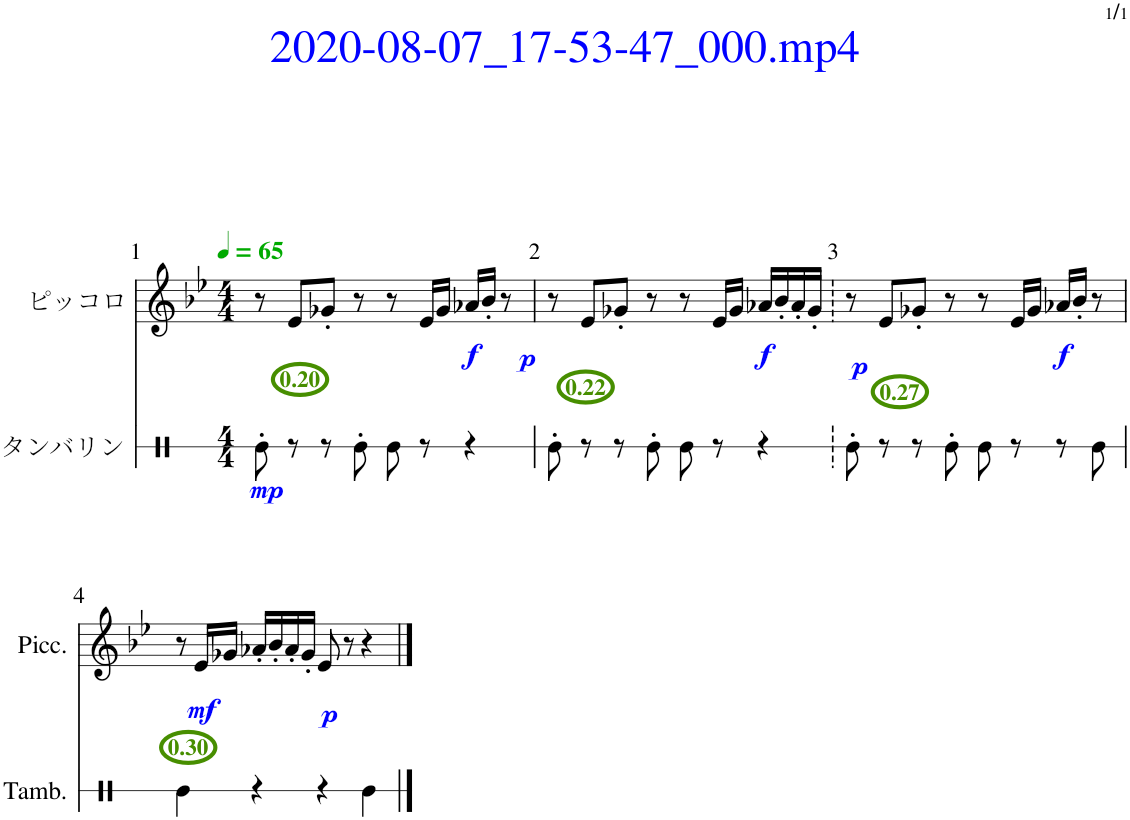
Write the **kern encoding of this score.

**kern	**dynam	**kern	**dynam
*part2	*part2	*part1	*part1
*staff2	*staff2	*staff1	*staff1
*I"タンバリン	*	*I"ピッコロ	*
*stria1	*	*	*
*clefX	*	*clefG2	*
*	*	*Trd-7c-12	*
*k[]	*	*k[b-e-]	*
*M4/4	*	*M4/4	*
*MM65	*	*MM65	*
=1	=1	=1	=1
!	!LO:DY:b	!	!
8Re'\	mp	8r	.
!	!	!LO:TX:b:B:color=#478E00:t=0.20	!
8r	.	8e-/L	.
8r	.	8g-X'/J	.
8Re'\	.	8r	.
8Re\	.	8r	.
8r	.	16e-/LL	.
.	.	16g-/JJ	.
!	!	!	!LO:DY:b
4r	.	16a-X/LL	f
.	.	16b-'/JJ	.
.	.	8r	.
=2	=2	=2	=2
!	!	!LO:TX:b:B:color=#478E00:t=0.22	!
!	!	!	!LO:DY:b
8Re'\	.	8r	p
8r	.	8e-/L	.
8r	.	8g-X'/J	.
8Re'\	.	8r	.
8Re\	.	8r	.
8r	.	16e-/LL	.
.	.	16g-/JJ	.
!	!	!	!LO:DY:b
4r	.	16a-X/LL	f
.	.	16b-'/	.
.	.	16a-'/	.
.	.	16g-'/JJ	.
=3	=3	=3	=3
!	!	!LO:TX:b:B:color=#478E00:t=0.27	!
!	!	!	!LO:DY:b
8Re'\	.	8r	p
8r	.	8e-/L	.
8r	.	8g-X'/J	.
8Re'\	.	8r	.
8Re\	.	8r	.
8r	.	16e-/LL	.
.	.	16g-/JJ	.
!	!	!	!LO:DY:b
8r	.	16a-X/LL	f
.	.	16b-'/JJ	.
8Re\	.	8r	.
!!LO:LB:g=z
=4	=4	=4	=4
!	!	!LO:TX:b:B:color=#478E00:t=0.30	!
4Re\	.	8r	.
!	!	!	!LO:DY:b
.	.	16e-/LL	mf
.	.	16g-X/JJ	.
4r	.	16a-X'/LL	.
.	.	16b-'/	.
.	.	16a-'/	.
.	.	16g-'/JJ	.
!	!	!	!LO:DY:b
4r	.	8e-/	p
.	.	8r	.
4Re\	.	4r	.
==	==	==	==
*-	*-	*-	*-
